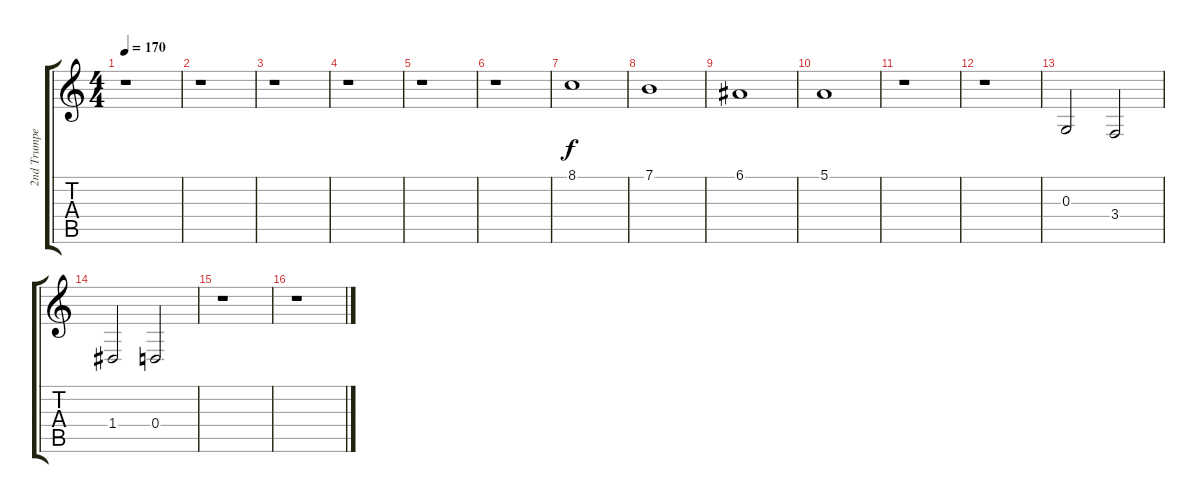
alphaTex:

\track ("2nd Trumpet" "2nd Trumpe") {instrument trumpet}
\staff {score tabs}
\tuning (E4 B3 G3 D3 A2 E2) {hide}
\ts (4 4)
\tempo 170
\clef g2
\ks c
r.1{dy f instrument trumpet} |
r.1 |
r.1 |
r.1 |
r.1 |
r.1 |
8.1.1 |
7.1.1 |
6.1.1 |
5.1.1 |
r.1 |
r.1 |
0.3.2 3.4.2 |
1.4.2 0.4.2 |
r.1 |
r.1
